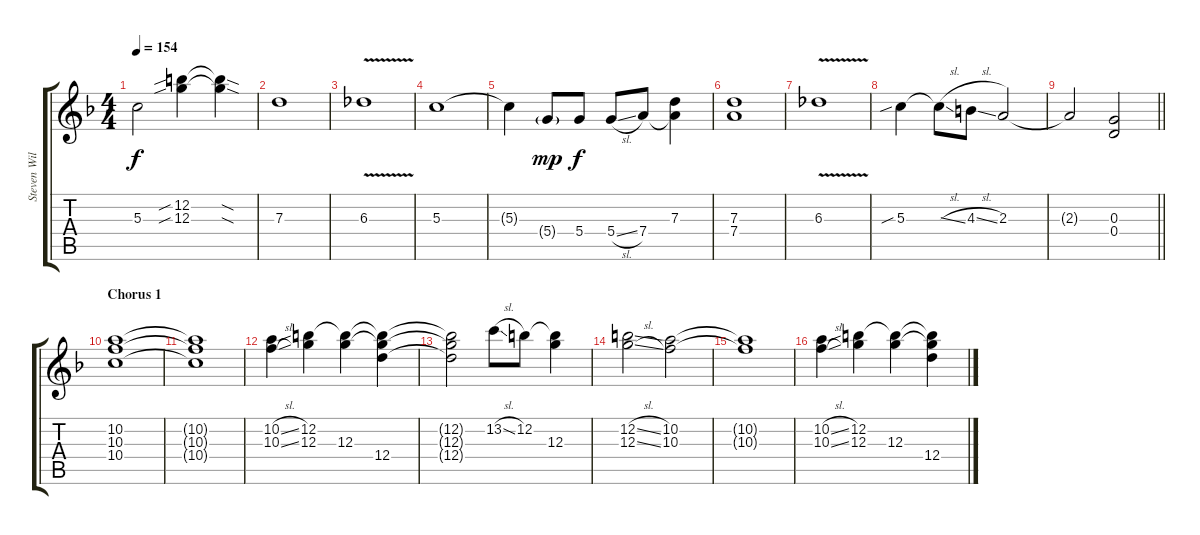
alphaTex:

\track ("Steven Wilson Slide/Rhythm Gtr." "Steven Wil") {instrument distortionguitar}
\staff {score tabs}
\tuning (E4 B3 G3 D3 A2 E2) {hide}
\ts (4 4)
\tempo 154
\clef g2
\ks dminor
5.3{t}.2{dy f} (12.2{sib} 12.3{sib}).4 (12.2{sod t} 12.3{sod t}).4 |
7.3.1 |
6.3{v}.1 |
5.3.1 |
5.3{t}.4 5.4{g}.8{dy mp} 5.4.8{dy f} 5.4{sl}.8 7.4.8 (7.3 7.4{t}).4 |
(7.3 7.4).1 |
6.3{v}.1 |
5.3{sib}.4 5.3{sl t}.8 4.3{sl}.8 2.3.2 |
\barLineRight lightlight
2.3{t}.2 (0.3 0.4).2 |
\section ("" "Chorus 1")
(10.2 10.3 10.4).1 |
(10.2{t} 10.3{t} 10.4{t}).1 |
(10.2{sl} 10.3{sl}).4 (12.2 12.3).4 (12.2{t} 12.3).4 (12.2{t} 12.3{t} 12.4).4 |
(12.2{t} 12.3{t} 12.4{t}).2 13.2{sl}.8 12.2.8 (12.2{t} 12.3).4 |
(12.2{sl} 12.3{sl}).2 (10.2 10.3).2 |
(10.2{t} 10.3{t}).1 |
(10.2{sl} 10.3{sl}).4 (12.2 12.3).4 (12.2{t} 12.3).4 (12.2{t} 12.3{t} 12.4).4
